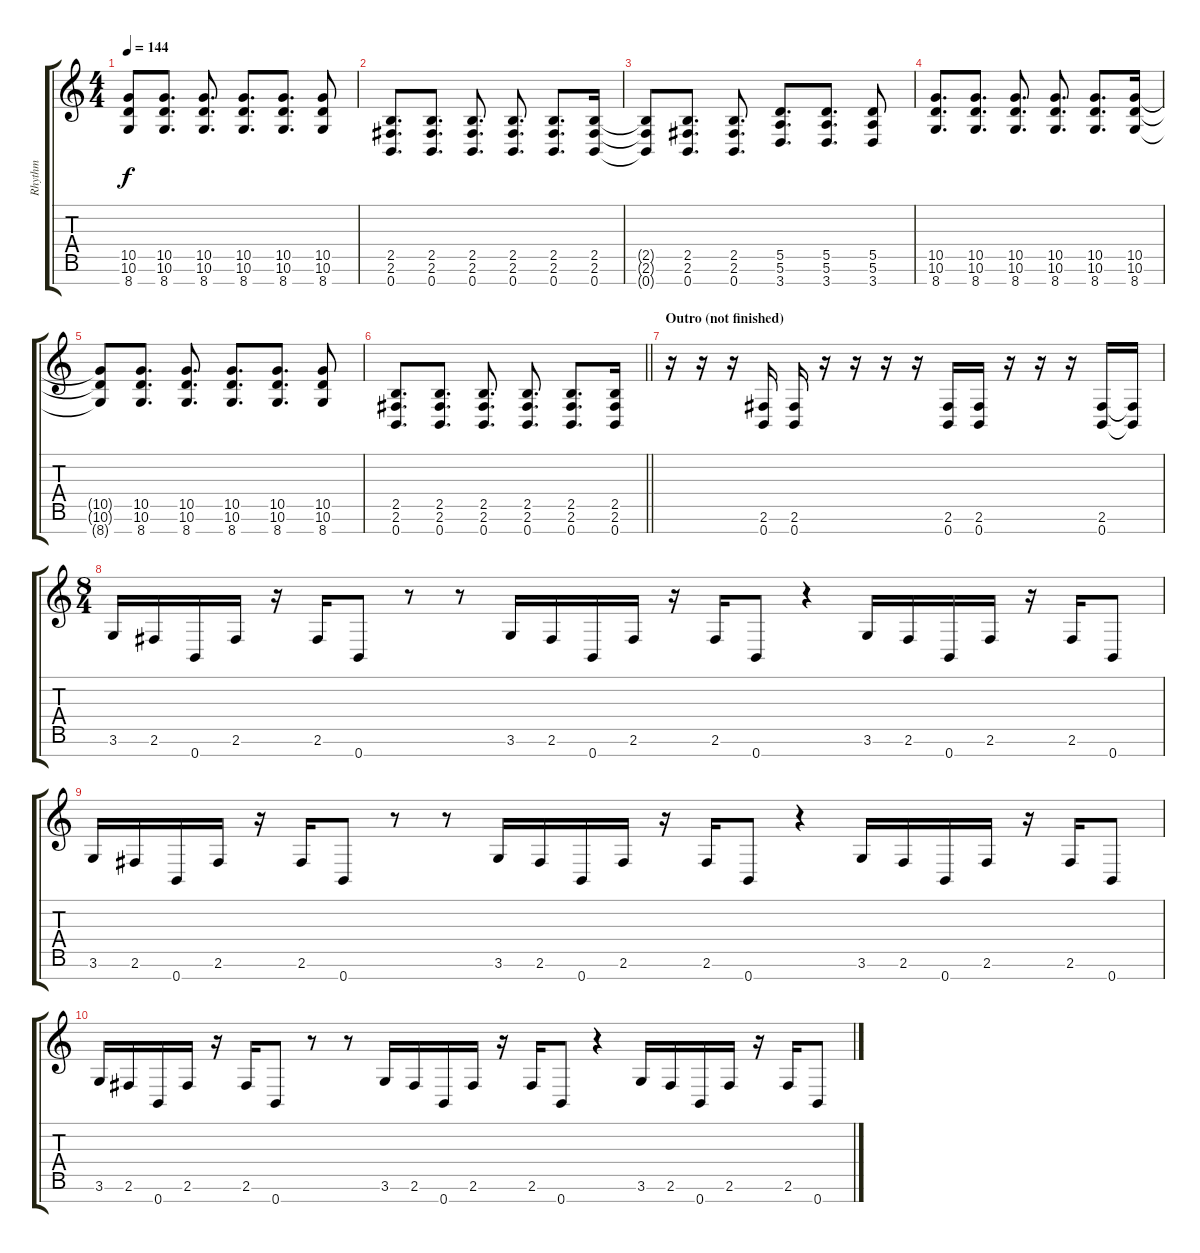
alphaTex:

\track ("Rhythm" "Rhythm") {instrument distortionguitar}
\staff {score tabs}
\tuning (E4 B3 G3 D3 A2 E2 B1) {hide}
\ts (4 4)
\tempo 144
\clef g2
\ks c
(10.5{t} 10.6{t} 8.7{t}).8{dy f} (10.5 10.6 8.7).8{d} (10.5 10.6 8.7).8{d} (10.5 10.6 8.7).8{d} (10.5 10.6 8.7).8{d} (10.5 10.6 8.7).8 |
(2.5 2.6 0.7).8{d} (2.5 2.6 0.7).8{d} (2.5 2.6 0.7).8{d} (2.5 2.6 0.7).8{d} (2.5 2.6 0.7).8{d} (2.5 2.6 0.7).16 |
(2.5{t} 2.6{t} 0.7{t}).8 (2.5 2.6 0.7).8{d} (2.5 2.6 0.7).8{d} (5.5 5.6 3.7).8{d} (5.5 5.6 3.7).8{d} (5.5 5.6 3.7).8 |
(10.5 10.6 8.7).8{d} (10.5 10.6 8.7).8{d} (10.5 10.6 8.7).8{d} (10.5 10.6 8.7).8{d} (10.5 10.6 8.7).8{d} (10.5 10.6 8.7).16 |
(10.5{t} 10.6{t} 8.7{t}).8 (10.5 10.6 8.7).8{d} (10.5 10.6 8.7).8{d} (10.5 10.6 8.7).8{d} (10.5 10.6 8.7).8{d} (10.5 10.6 8.7).8 |
\barLineRight lightlight
(2.5 2.6 0.7).8{d} (2.5 2.6 0.7).8{d} (2.5 2.6 0.7).8{d} (2.5 2.6 0.7).8{d} (2.5 2.6 0.7).8{d} (2.5 2.6 0.7).16 |
\section ("" "Outro (not finished)")
r.16 r.16 r.16 (2.6 0.7).16 (2.6 0.7).16 r.16 r.16 r.16 r.16 (2.6 0.7).16 (2.6 0.7).16 r.16 r.16 r.16 (2.6 0.7).16 (2.6{t} 0.7{t}).16 |
\ts (8 4)
3.6.16 2.6.16 0.7.16 2.6.16 r.16 2.6.16 0.7.8 r.8 r.8 3.6.16 2.6.16 0.7.16 2.6.16 r.16 2.6.16 0.7.8 r.4 3.6.16 2.6.16 0.7.16 2.6.16 r.16 2.6.16 0.7.8 |
3.6.16 2.6.16 0.7.16 2.6.16 r.16 2.6.16 0.7.8 r.8 r.8 3.6.16 2.6.16 0.7.16 2.6.16 r.16 2.6.16 0.7.8 r.4 3.6.16 2.6.16 0.7.16 2.6.16 r.16 2.6.16 0.7.8 |
3.6.16 2.6.16 0.7.16 2.6.16 r.16 2.6.16 0.7.8 r.8 r.8 3.6.16 2.6.16 0.7.16 2.6.16 r.16 2.6.16 0.7.8 r.4 3.6.16 2.6.16 0.7.16 2.6.16 r.16 2.6.16 0.7.8
